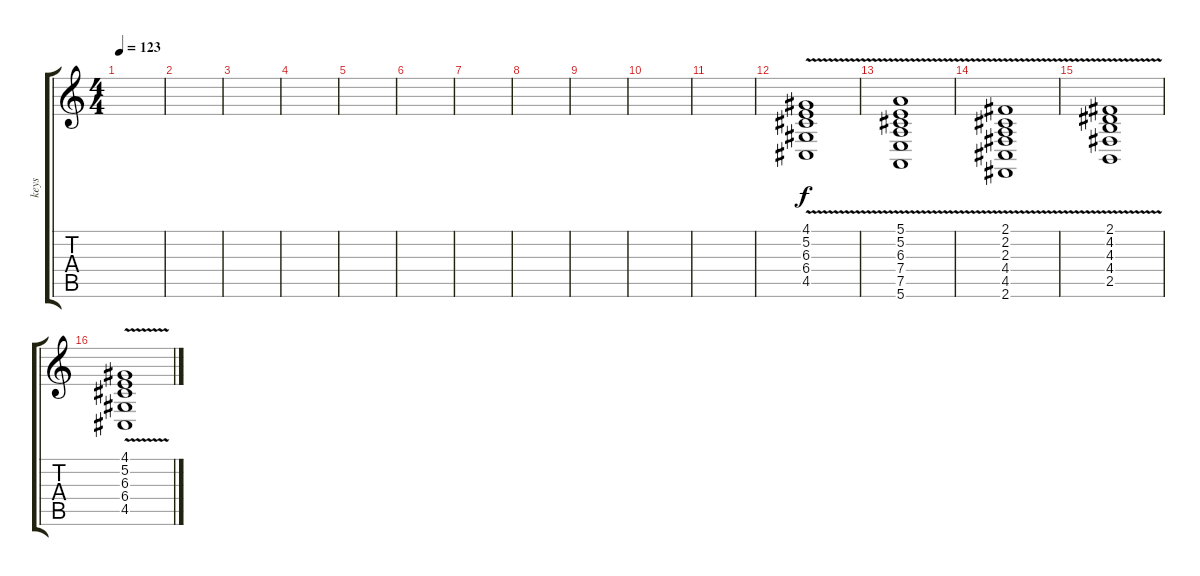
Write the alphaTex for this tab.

\track ("keys" "keys") {instrument stringensemble1}
\staff {score tabs}
\tuning (E4 B3 G3 D3 A2 E2) {hide}
\ts (4 4)
\tempo 123
\clef g2
\ks c
|
|
|
|
|
|
|
|
|
|
|
(4.1 5.2 6.3{v} 6.4 4.5{v}).1 |
(5.1 5.2 6.3 7.4{v} 7.5 5.6{v}).1 |
(2.1 2.2 2.3 4.4{v} 4.5 2.6{v}).1 |
(2.1 4.2 4.3{v} 4.4 2.5{v}).1 |
(4.1 5.2 6.3{v} 6.4 4.5{v}).1
